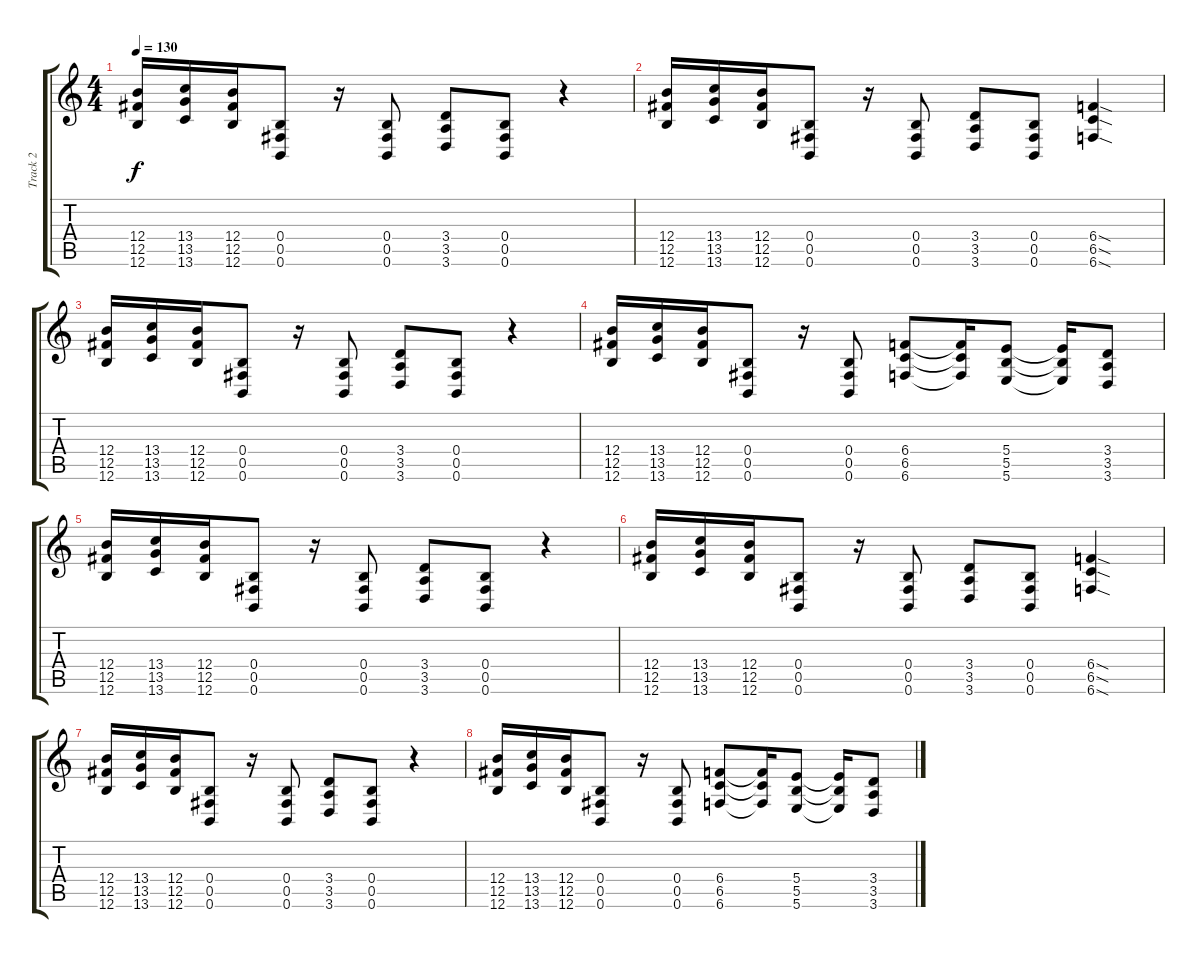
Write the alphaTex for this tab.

\track ("Track 2" "Track 2") {instrument distortionguitar}
\staff {score tabs}
\tuning (Db4 Ab3 E3 B2 Gb2 B1) {hide}
\ts (4 4)
\tempo 130
\clef g2
\ks c
(12.4 12.5 12.6).16{dy f} (13.4 13.5 13.6).16 (12.4 12.5 12.6).16 (0.4 0.5 0.6).8 r.16 (0.4 0.5 0.6).8 (3.4 3.5 3.6).8 (0.4 0.5 0.6).8 r.4 |
(12.4 12.5 12.6).16 (13.4 13.5 13.6).16 (12.4 12.5 12.6).16 (0.4 0.5 0.6).8 r.16 (0.4 0.5 0.6).8 (3.4 3.5 3.6).8 (0.4 0.5 0.6).8 (6.4{sod} 6.5{sod} 6.6{sod}).4 |
(12.4 12.5 12.6).16 (13.4 13.5 13.6).16 (12.4 12.5 12.6).16 (0.4 0.5 0.6).8 r.16 (0.4 0.5 0.6).8 (3.4 3.5 3.6).8 (0.4 0.5 0.6).8 r.4 |
(12.4 12.5 12.6).16 (13.4 13.5 13.6).16 (12.4 12.5 12.6).16 (0.4 0.5 0.6).8 r.16 (0.4 0.5 0.6).8 (6.4 6.5 6.6).8 (6.4{t} 6.5{t} 6.6{t}).16 (5.4 5.5 5.6).8 (5.4{t} 5.5{t} 5.6{t}).16 (3.4 3.5 3.6).8 |
(12.4 12.5 12.6).16 (13.4 13.5 13.6).16 (12.4 12.5 12.6).16 (0.4 0.5 0.6).8 r.16 (0.4 0.5 0.6).8 (3.4 3.5 3.6).8 (0.4 0.5 0.6).8 r.4 |
(12.4 12.5 12.6).16 (13.4 13.5 13.6).16 (12.4 12.5 12.6).16 (0.4 0.5 0.6).8 r.16 (0.4 0.5 0.6).8 (3.4 3.5 3.6).8 (0.4 0.5 0.6).8 (6.4{sod} 6.5{sod} 6.6{sod}).4 |
(12.4 12.5 12.6).16 (13.4 13.5 13.6).16 (12.4 12.5 12.6).16 (0.4 0.5 0.6).8 r.16 (0.4 0.5 0.6).8 (3.4 3.5 3.6).8 (0.4 0.5 0.6).8 r.4 |
(12.4 12.5 12.6).16 (13.4 13.5 13.6).16 (12.4 12.5 12.6).16 (0.4 0.5 0.6).8 r.16 (0.4 0.5 0.6).8 (6.4 6.5 6.6).8 (6.4{t} 6.5{t} 6.6{t}).16 (5.4 5.5 5.6).8 (5.4{t} 5.5{t} 5.6{t}).16 (3.4 3.5 3.6).8
